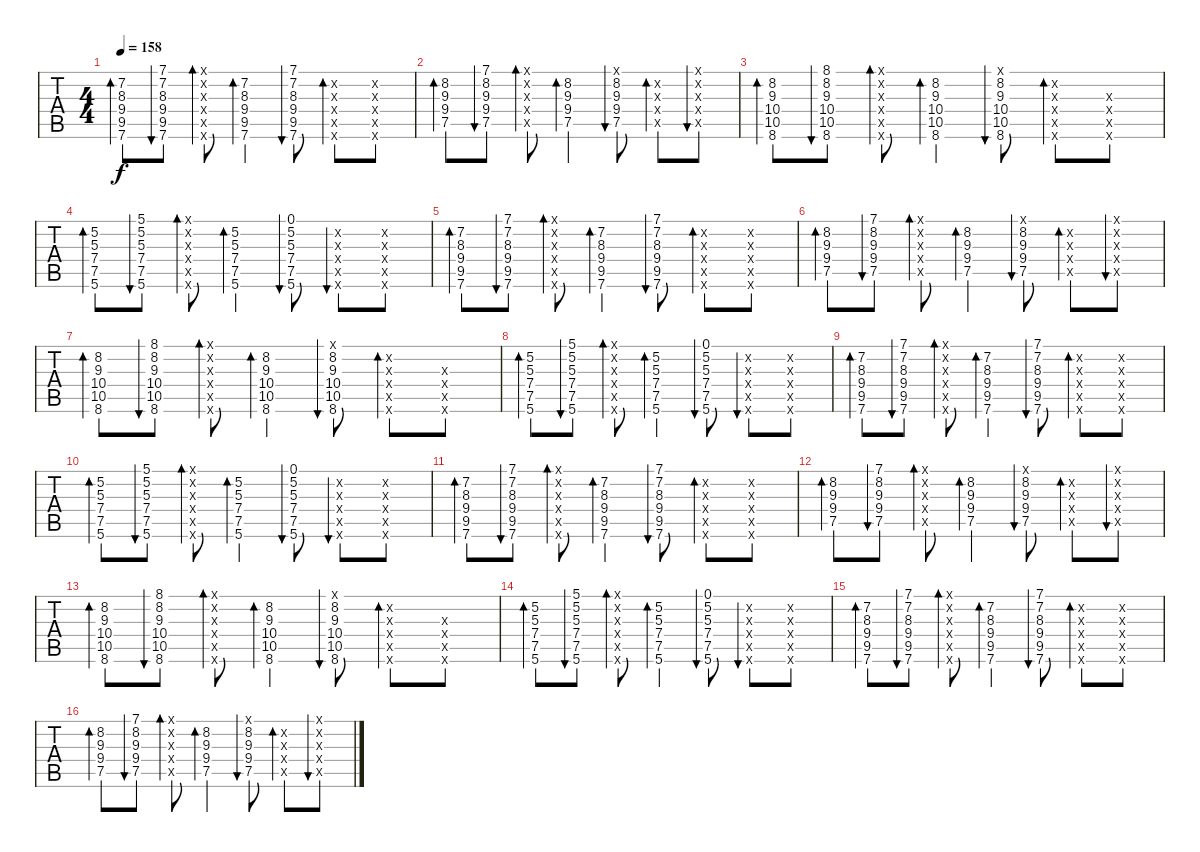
\track ("   " "   ") {instrument electricguitarjazz}
\staff {tabs}
\tuning (D4 A3 F3 C3 G2 D2) {hide}
\ts (4 4)
\tempo 158
\clef g2
\ks c
(7.2 8.3 9.4 9.5 7.6).8{bd 120 dy f} (7.1 7.2 8.3 9.4 9.5 7.6).8{bu 60} (7.1{x} 7.2{x} 8.3{x} 9.4{x} 9.5{x} 7.6{x}).8{bd 60} (7.2 8.3 9.4 9.5 7.6).4{bd 60} (7.1 7.2 8.3 9.4 9.5 7.6).8{bu 60} (7.2{x} 8.3{x} 9.4{x} 9.5{x} 7.6{x}).8{bd 120} (7.2{x} 8.3{x} 9.4{x} 9.5{x} 7.6{x}).8 |
(8.2 9.3 9.4 7.5).8{bd 120} (7.1 8.2 9.3 9.4 7.5).8{bu 60} (7.1{x} 8.2{x} 9.3{x} 9.4{x} 7.5{x}).8{bd 60} (8.2 9.3 9.4 7.5).4{bd 60} (7.1{x} 8.2 9.3 9.4 7.5).8{bu 60} (8.2{x} 9.3{x} 9.4{x} 7.5{x}).8{bd 120} (7.1{x} 8.2{x} 9.3{x} 9.4{x} 7.5{x}).8{bu 120} |
(8.2 9.3 10.4 10.5 8.6).8{bd 120} (8.1 8.2 9.3 10.4 10.5 8.6).8{bu 60} (8.1{x} 8.2{x} 9.3{x} 10.4{x} 10.5{x} 8.6{x}).8{bd 60} (8.2 9.3 10.4 10.5 8.6).4{bd 60} (8.1{x} 8.2 9.3 10.4 10.5 8.6).8{bu 60} (8.2{x} 9.3{x} 10.4{x} 10.5{x} 8.6{x}).8{bd 60} (9.3{x} 10.4{x} 10.5{x} 8.6{x}).8 |
(5.2 5.3 7.4 7.5 5.6).8{bd 120} (5.1 5.2 5.3 7.4 7.5 5.6).8{bu 60} (5.1{x} 5.2{x} 5.3{x} 7.4{x} 7.5{x} 5.6{x}).8{bd 60} (5.2 5.3 7.4 7.5 5.6).4{bd 60} (0.1 5.2 5.3 7.4 7.5 5.6).8{bu 60} (5.2{x} 5.3{x} 7.4{x} 7.5{x} 5.6{x}).8{bu 120} (5.2{x} 5.3{x} 7.4{x} 7.5{x} 5.6{x}).8 |
(7.2 8.3 9.4 9.5 7.6).8{bd 120} (7.1 7.2 8.3 9.4 9.5 7.6).8{bu 60} (7.1{x} 7.2{x} 8.3{x} 9.4{x} 9.5{x} 7.6{x}).8{bd 60} (7.2 8.3 9.4 9.5 7.6).4{bd 60} (7.1 7.2 8.3 9.4 9.5 7.6).8{bu 60} (7.2{x} 8.3{x} 9.4{x} 9.5{x} 7.6{x}).8{bd 120} (7.2{x} 8.3{x} 9.4{x} 9.5{x} 7.6{x}).8 |
(8.2 9.3 9.4 7.5).8{bd 120} (7.1 8.2 9.3 9.4 7.5).8{bu 60} (7.1{x} 8.2{x} 9.3{x} 9.4{x} 7.5{x}).8{bd 60} (8.2 9.3 9.4 7.5).4{bd 60} (7.1{x} 8.2 9.3 9.4 7.5).8{bu 60} (8.2{x} 9.3{x} 9.4{x} 7.5{x}).8{bd 120} (7.1{x} 8.2{x} 9.3{x} 9.4{x} 7.5{x}).8{bu 120} |
(8.2 9.3 10.4 10.5 8.6).8{bd 120} (8.1 8.2 9.3 10.4 10.5 8.6).8{bu 60} (8.1{x} 8.2{x} 9.3{x} 10.4{x} 10.5{x} 8.6{x}).8{bd 60} (8.2 9.3 10.4 10.5 8.6).4{bd 60} (8.1{x} 8.2 9.3 10.4 10.5 8.6).8{bu 60} (8.2{x} 9.3{x} 10.4{x} 10.5{x} 8.6{x}).8{bd 60} (9.3{x} 10.4{x} 10.5{x} 8.6{x}).8 |
(5.2 5.3 7.4 7.5 5.6).8{bd 120} (5.1 5.2 5.3 7.4 7.5 5.6).8{bu 60} (5.1{x} 5.2{x} 5.3{x} 7.4{x} 7.5{x} 5.6{x}).8{bd 60} (5.2 5.3 7.4 7.5 5.6).4{bd 60} (0.1 5.2 5.3 7.4 7.5 5.6).8{bu 60} (5.2{x} 5.3{x} 7.4{x} 7.5{x} 5.6{x}).8{bu 120} (5.2{x} 5.3{x} 7.4{x} 7.5{x} 5.6{x}).8 |
(7.2 8.3 9.4 9.5 7.6).8{bd 120} (7.1 7.2 8.3 9.4 9.5 7.6).8{bu 60} (7.1{x} 7.2{x} 8.3{x} 9.4{x} 9.5{x} 7.6{x}).8{bd 60} (7.2 8.3 9.4 9.5 7.6).4{bd 60} (7.1 7.2 8.3 9.4 9.5 7.6).8{bu 60} (7.2{x} 8.3{x} 9.4{x} 9.5{x} 7.6{x}).8{bd 120} (7.2{x} 8.3{x} 9.4{x} 9.5{x} 7.6{x}).8 |
(5.2 5.3 7.4 7.5 5.6).8{bd 120} (5.1 5.2 5.3 7.4 7.5 5.6).8{bu 60} (5.1{x} 5.2{x} 5.3{x} 7.4{x} 7.5{x} 5.6{x}).8{bd 60} (5.2 5.3 7.4 7.5 5.6).4{bd 60} (0.1 5.2 5.3 7.4 7.5 5.6).8{bu 60} (5.2{x} 5.3{x} 7.4{x} 7.5{x} 5.6{x}).8{bu 120} (5.2{x} 5.3{x} 7.4{x} 7.5{x} 5.6{x}).8 |
(7.2 8.3 9.4 9.5 7.6).8{bd 120} (7.1 7.2 8.3 9.4 9.5 7.6).8{bu 60} (7.1{x} 7.2{x} 8.3{x} 9.4{x} 9.5{x} 7.6{x}).8{bd 60} (7.2 8.3 9.4 9.5 7.6).4{bd 60} (7.1 7.2 8.3 9.4 9.5 7.6).8{bu 60} (7.2{x} 8.3{x} 9.4{x} 9.5{x} 7.6{x}).8{bd 120} (7.2{x} 8.3{x} 9.4{x} 9.5{x} 7.6{x}).8 |
(8.2 9.3 9.4 7.5).8{bd 120} (7.1 8.2 9.3 9.4 7.5).8{bu 60} (7.1{x} 8.2{x} 9.3{x} 9.4{x} 7.5{x}).8{bd 60} (8.2 9.3 9.4 7.5).4{bd 60} (7.1{x} 8.2 9.3 9.4 7.5).8{bu 60} (8.2{x} 9.3{x} 9.4{x} 7.5{x}).8{bd 120} (7.1{x} 8.2{x} 9.3{x} 9.4{x} 7.5{x}).8{bu 120} |
(8.2 9.3 10.4 10.5 8.6).8{bd 120} (8.1 8.2 9.3 10.4 10.5 8.6).8{bu 60} (8.1{x} 8.2{x} 9.3{x} 10.4{x} 10.5{x} 8.6{x}).8{bd 60} (8.2 9.3 10.4 10.5 8.6).4{bd 60} (8.1{x} 8.2 9.3 10.4 10.5 8.6).8{bu 60} (8.2{x} 9.3{x} 10.4{x} 10.5{x} 8.6{x}).8{bd 60} (9.3{x} 10.4{x} 10.5{x} 8.6{x}).8 |
(5.2 5.3 7.4 7.5 5.6).8{bd 120} (5.1 5.2 5.3 7.4 7.5 5.6).8{bu 60} (5.1{x} 5.2{x} 5.3{x} 7.4{x} 7.5{x} 5.6{x}).8{bd 60} (5.2 5.3 7.4 7.5 5.6).4{bd 60} (0.1 5.2 5.3 7.4 7.5 5.6).8{bu 60} (5.2{x} 5.3{x} 7.4{x} 7.5{x} 5.6{x}).8{bu 120} (5.2{x} 5.3{x} 7.4{x} 7.5{x} 5.6{x}).8 |
(7.2 8.3 9.4 9.5 7.6).8{bd 120} (7.1 7.2 8.3 9.4 9.5 7.6).8{bu 60} (7.1{x} 7.2{x} 8.3{x} 9.4{x} 9.5{x} 7.6{x}).8{bd 60} (7.2 8.3 9.4 9.5 7.6).4{bd 60} (7.1 7.2 8.3 9.4 9.5 7.6).8{bu 60} (7.2{x} 8.3{x} 9.4{x} 9.5{x} 7.6{x}).8{bd 120} (7.2{x} 8.3{x} 9.4{x} 9.5{x} 7.6{x}).8 |
(8.2 9.3 9.4 7.5).8{bd 120} (7.1 8.2 9.3 9.4 7.5).8{bu 60} (7.1{x} 8.2{x} 9.3{x} 9.4{x} 7.5{x}).8{bd 60} (8.2 9.3 9.4 7.5).4{bd 60} (7.1{x} 8.2 9.3 9.4 7.5).8{bu 60} (8.2{x} 9.3{x} 9.4{x} 7.5{x}).8{bd 120} (7.1{x} 8.2{x} 9.3{x} 9.4{x} 7.5{x}).8{bu 120}
